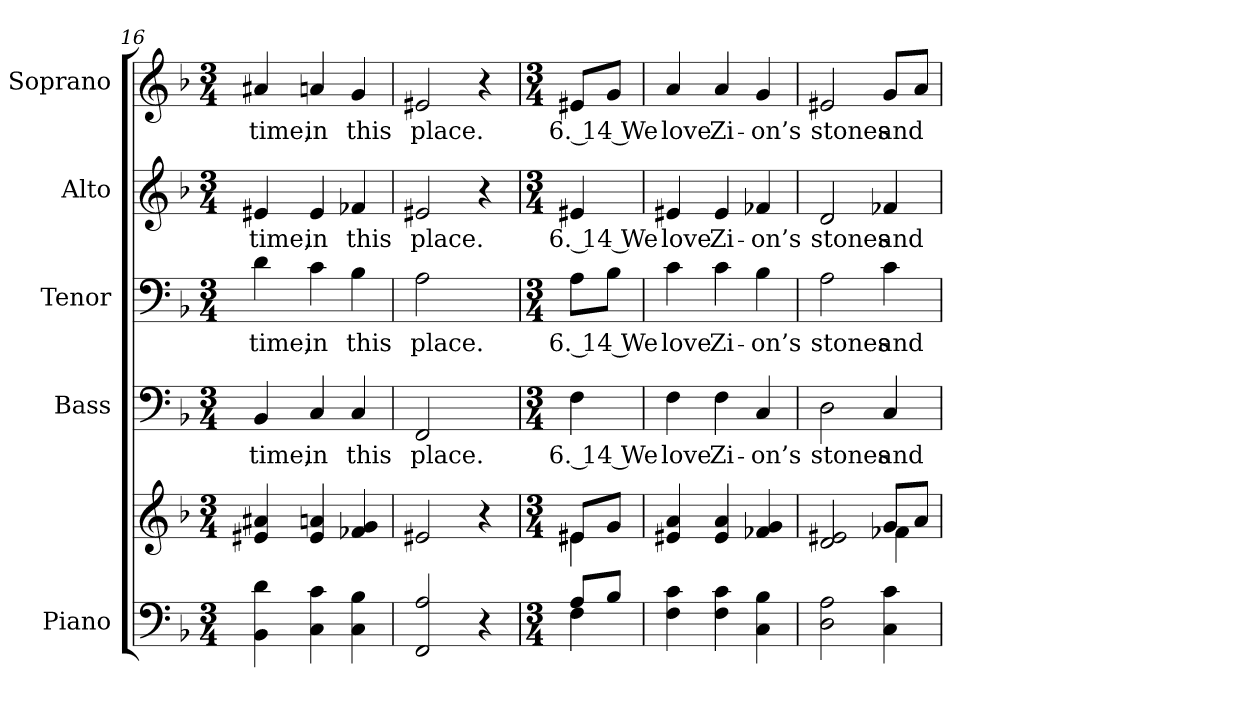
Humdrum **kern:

**kern	**kern	**kern	**text	**kern	**text	**kern	**text	**kern	**text
*part5	*part5	*part4	*part4	*part3	*part3	*part2	*part2	*part1	*part1
*staff6	*staff5	*staff4	*staff4	*staff3	*staff3	*staff2	*staff2	*staff1	*staff1
*I"Piano	*	*I"Bass	*	*I"Tenor	*	*I"Alto	*	*I"Soprano	*
*I'Pno.	*	*I'B.	*	*I'T.	*	*I'A.	*	*I'S.	*
*clefF4	*clefG2	*clefF4	*	*clefF4	*	*clefG2	*	*clefG2	*
*k[b-]	*k[b-]	*k[b-]	*	*k[b-]	*	*k[b-]	*	*k[b-]	*
*F:	*F:	*F:	*	*F:	*	*F:	*	*F:	*
*M3/4	*M3/4	*M3/4	*	*M3/4	*	*M3/4	*	*M3/4	*
=16	=16	=16	=16	=16	=16	=16	=16	=16	=16
!	!	!	!LO:LY:b:color=#000000	!	!	!	!	!	!
!	!	!	!	!	!LO:LY:b:color=#000000	!	!	!	!
!	!	!	!	!	!	!	!LO:LY:b:color=#000000	!	!
!	!	!	!	!	!	!	!	!	!LO:LY:b:color=#000000
4BB-i\ 4di	4e#Xi/ 4a#Xi	4BB-i/	time,	4di\	time,	4e#Xi/	time,	4a#Xi/	time,
!	!	!	!LO:LY:b:color=#000000	!	!	!	!	!	!
!	!	!	!	!	!LO:LY:b:color=#000000	!	!	!	!
!	!	!	!	!	!	!	!LO:LY:b:color=#000000	!	!
!	!	!	!	!	!	!	!	!	!LO:LY:b:color=#000000
4Ci\ 4ci	4e#i/ 4ani	4Ci/	in	4ci\	in	4e#i/	in	4ani/	in
!	!	!	!LO:LY:b:color=#000000	!	!	!	!	!	!
!	!	!	!	!	!LO:LY:b:color=#000000	!	!	!	!
!	!	!	!	!	!	!	!LO:LY:b:color=#000000	!	!
!	!	!	!	!	!	!	!	!	!LO:LY:b:color=#000000
4Ci\ 4B-i	4f-Xi/ 4gi	4Ci/	this	4B-i\	this	4f-Xi/	this	4gi/	this
=17	=17	=17	=17	=17	=17	=17	=17	=17	=17
!	!	!	!LO:LY:b:color=#000000	!	!	!	!	!	!
!	!	!	!	!	!LO:LY:b:color=#000000	!	!	!	!
!	!	!	!	!	!	!	!LO:LY:b:color=#000000	!	!
!	!	!	!	!	!	!	!	!	!LO:LY:b:color=#000000
2FFi/ 2Ai	2e#Xi/	2FFi/	place.	2Ai\	place.	2e#Xi/	place.	2e#Xi/	place.
4r	4r	4ryy	.	4ryy	.	4r	.	4r	.
!!LO:PB:g=z
=18	=18	=18	=18	=18	=18	=18	=18	=18	=18
*M3/4	*M3/4	*M3/4	*	*M3/4	*	*M3/4	*	*M3/4	*
*^	*^	*	*	*	*	*	*	*	*
!	!	!	!	!	!LO:LY:b:color=#000000	!	!	!	!	!	!
!	!	!	!	!	!	!	!LO:LY:b:color=#000000	!	!	!	!
!	!	!	!	!	!	!	!	!	!LO:LY:b:color=#000000	!	!
!	!	!	!	!	!	!	!	!	!	!	!LO:LY:b:color=#000000
8Ai/L	4Fi\	8e#Xi/L	4e#i\	4Fi\	6. 14 We	8Ai\L	6. 14 We	4e#Xi/	6. 14 We	8e#Xi/L	6. 14 We
8B-i/J	.	8gi/J	.	.	.	8B-i\J	.	.	.	8gi/J	.
*v	*v	*	*	*	*	*	*	*	*	*	*
*	*v	*v	*	*	*	*	*	*	*	*
=19	=19	=19	=19	=19	=19	=19	=19	=19	=19
!	!	!	!LO:LY:b:color=#000000	!	!	!	!	!	!
!	!	!	!	!	!LO:LY:b:color=#000000	!	!	!	!
!	!	!	!	!	!	!	!LO:LY:b:color=#000000	!	!
!	!	!	!	!	!	!	!	!	!LO:LY:b:color=#000000
4Fi\ 4ci	4e#Xi/ 4ai	4Fi\	love	4ci\	love	4e#Xi/	love	4ai/	love
!	!	!	!LO:LY:b:color=#000000	!	!	!	!	!	!
!	!	!	!	!	!LO:LY:b:color=#000000	!	!	!	!
!	!	!	!	!	!	!	!LO:LY:b:color=#000000	!	!
!	!	!	!	!	!	!	!	!	!LO:LY:b:color=#000000
4Fi\ 4ci	4e#i/ 4ai	4Fi\	Zi-	4ci\	Zi-	4e#i/	Zi-	4ai/	Zi-
!	!	!	!LO:LY:b:color=#000000	!	!	!	!	!	!
!	!	!	!	!	!LO:LY:b:color=#000000	!	!	!	!
!	!	!	!	!	!	!	!LO:LY:b:color=#000000	!	!
!	!	!	!	!	!	!	!	!	!LO:LY:b:color=#000000
4Ci\ 4B-i	4f-Xi/ 4gi	4Ci/	-on’s	4B-i\	-on’s	4f-Xi/	-on’s	4gi/	-on’s
=20	=20	=20	=20	=20	=20	=20	=20	=20	=20
*	*^	*	*	*	*	*	*	*	*
!	!	!	!	!LO:LY:b:color=#000000	!	!	!	!	!	!
!	!	!	!	!	!	!LO:LY:b:color=#000000	!	!	!	!
!	!	!	!	!	!	!	!	!LO:LY:b:color=#000000	!	!
!	!	!	!	!	!	!	!	!	!	!LO:LY:b:color=#000000
2Di\ 2Ai	2di/ 2e#Xi	2ryy	2Di\	stones	2Ai\	stones	2di/	stones	2e#Xi/	stones
!	!	!	!	!LO:LY:b:color=#000000	!	!	!	!	!	!
!	!	!	!	!	!	!LO:LY:b:color=#000000	!	!	!	!
!	!	!	!	!	!	!	!	!LO:LY:b:color=#000000	!	!
!	!	!	!	!	!	!	!	!	!	!LO:LY:b:color=#000000
4Ci\ 4ci	8gi/L	4f-Xi\	4Ci/	and	4ci\	and	4f-Xi/	and	8gi/L	and
.	8ai/J	.	.	.	.	.	.	.	8ai/J	.
*	*v	*v	*	*	*	*	*	*	*	*
=	=	=	=	=	=	=	=	=	=
*-	*-	*-	*-	*-	*-	*-	*-	*-	*-
